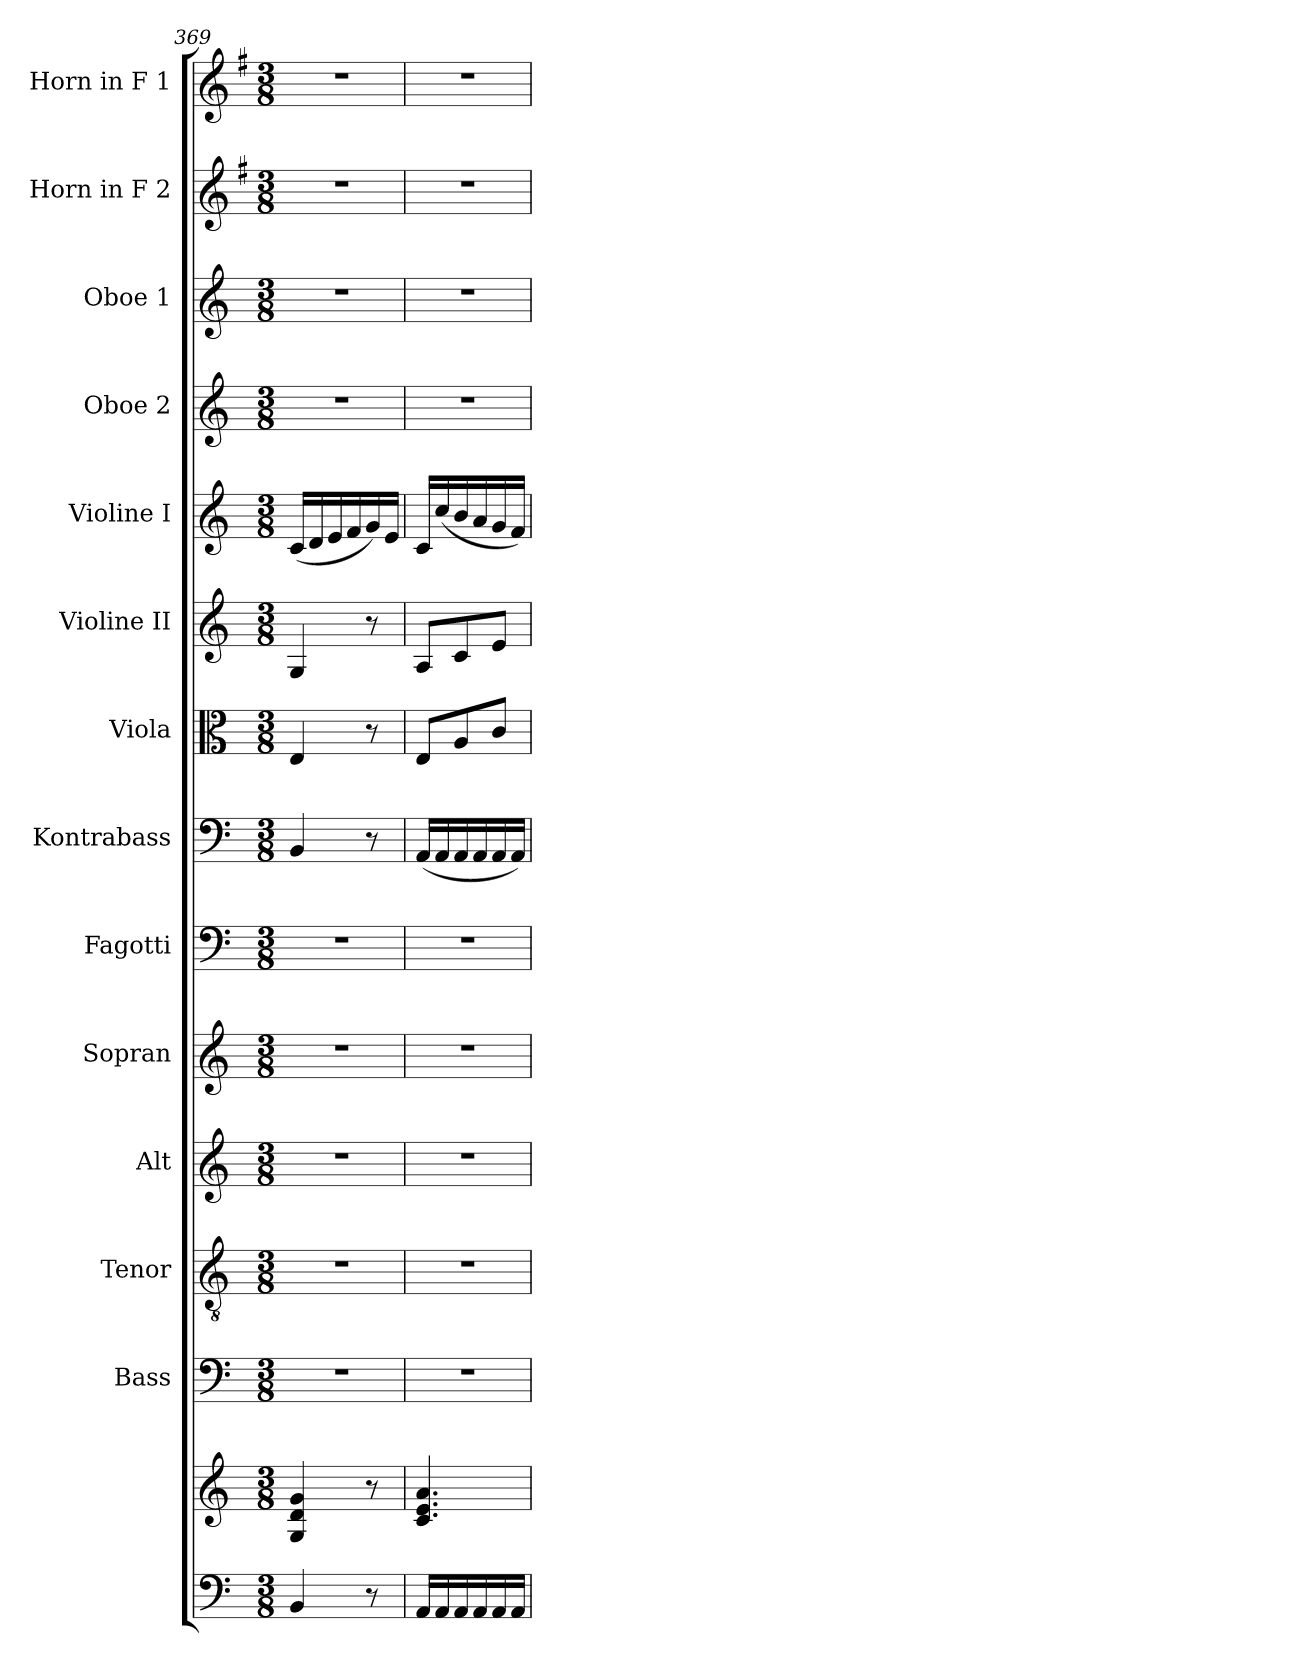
**kern	**kern	**kern	**kern	**kern	**kern	**kern	**kern	**kern	**kern	**kern	**kern	**kern	**kern	**kern
*part14	*part14	*part13	*part12	*part11	*part10	*part9	*part8	*part7	*part6	*part5	*part4	*part3	*part2	*part1
*staff15	*staff14	*staff13	*staff12	*staff11	*staff10	*staff9	*staff8	*staff7	*staff6	*staff5	*staff4	*staff3	*staff2	*staff1
*	*	*I"Bass	*I"Tenor	*I"Alt	*I"Sopran	*I"Fagotti	*I"Kontrabass	*I"Viola	*I"Violine II	*I"Violine I	*I"Oboe 2	*I"Oboe 1	*I"Horn in F 2	*I"Horn in F 1
*	*	*I'B.	*I'T.	*I'A.	*I'S.	*I'Fg.	*I'Kb.	*I'Vla.	*I'Vl. II	*I'Vl. I	*I'Ob. 2	*I'Ob. 1	*	*
*clefF4	*clefG2	*clefF4	*clefGv2	*clefG2	*clefG2	*clefF4	*clefF4	*clefC3	*clefG2	*clefG2	*clefG2	*clefG2	*clefG2	*clefG2
*	*	*	*	*	*	*	*ITrd7c12	*	*	*	*	*	*ITrd4c7	*ITrd4c7
*k[]	*k[]	*k[]	*k[]	*k[]	*k[]	*k[]	*k[]	*k[]	*k[]	*k[]	*k[]	*k[]	*k[]	*k[]
*C:	*C:	*C:	*C:	*C:	*C:	*C:	*C:	*C:	*C:	*C:	*C:	*C:	*C:	*C:
*M3/8	*M3/8	*M3/8	*M3/8	*M3/8	*M3/8	*M3/8	*M3/8	*M3/8	*M3/8	*M3/8	*M3/8	*M3/8	*M3/8	*M3/8
=369	=369	=369	=369	=369	=369	=369	=369	=369	=369	=369	=369	=369	=369	=369
4BB/	4G/ 4d/ 4g/	4.r	4.r	4.r	4.r	4.r	4BBB/	4E/	4G/	(<16c/LL	4.r	4.r	4.r	4.r
.	.	.	.	.	.	.	.	.	.	16d/	.	.	.	.
.	.	.	.	.	.	.	.	.	.	16e/	.	.	.	.
.	.	.	.	.	.	.	.	.	.	16f/	.	.	.	.
8r	8r	.	.	.	.	.	8r	8r	8r	16g/)	.	.	.	.
.	.	.	.	.	.	.	.	.	.	16e/JJ	.	.	.	.
=370	=370	=370	=370	=370	=370	=370	=370	=370	=370	=370	=370	=370	=370	=370
16AA/LL	4.c/ 4.e/ 4.a/	4.r	4.r	4.r	4.r	4.r	(<16AAA/LL	8E/L	8A/L	16c/LL	4.r	4.r	4.r	4.r
16AA/	.	.	.	.	.	.	16AAA/	.	.	(<16cc/	.	.	.	.
16AA/	.	.	.	.	.	.	16AAA/	8A/	8c/	16b/	.	.	.	.
16AA/	.	.	.	.	.	.	16AAA/	.	.	16a/	.	.	.	.
16AA/	.	.	.	.	.	.	16AAA/	8c/J	8e/J	16g/	.	.	.	.
16AA/JJ	.	.	.	.	.	.	16AAA/JJ)	.	.	16f/JJ)	.	.	.	.
=	=	=	=	=	=	=	=	=	=	=	=	=	=	=
*-	*-	*-	*-	*-	*-	*-	*-	*-	*-	*-	*-	*-	*-	*-
